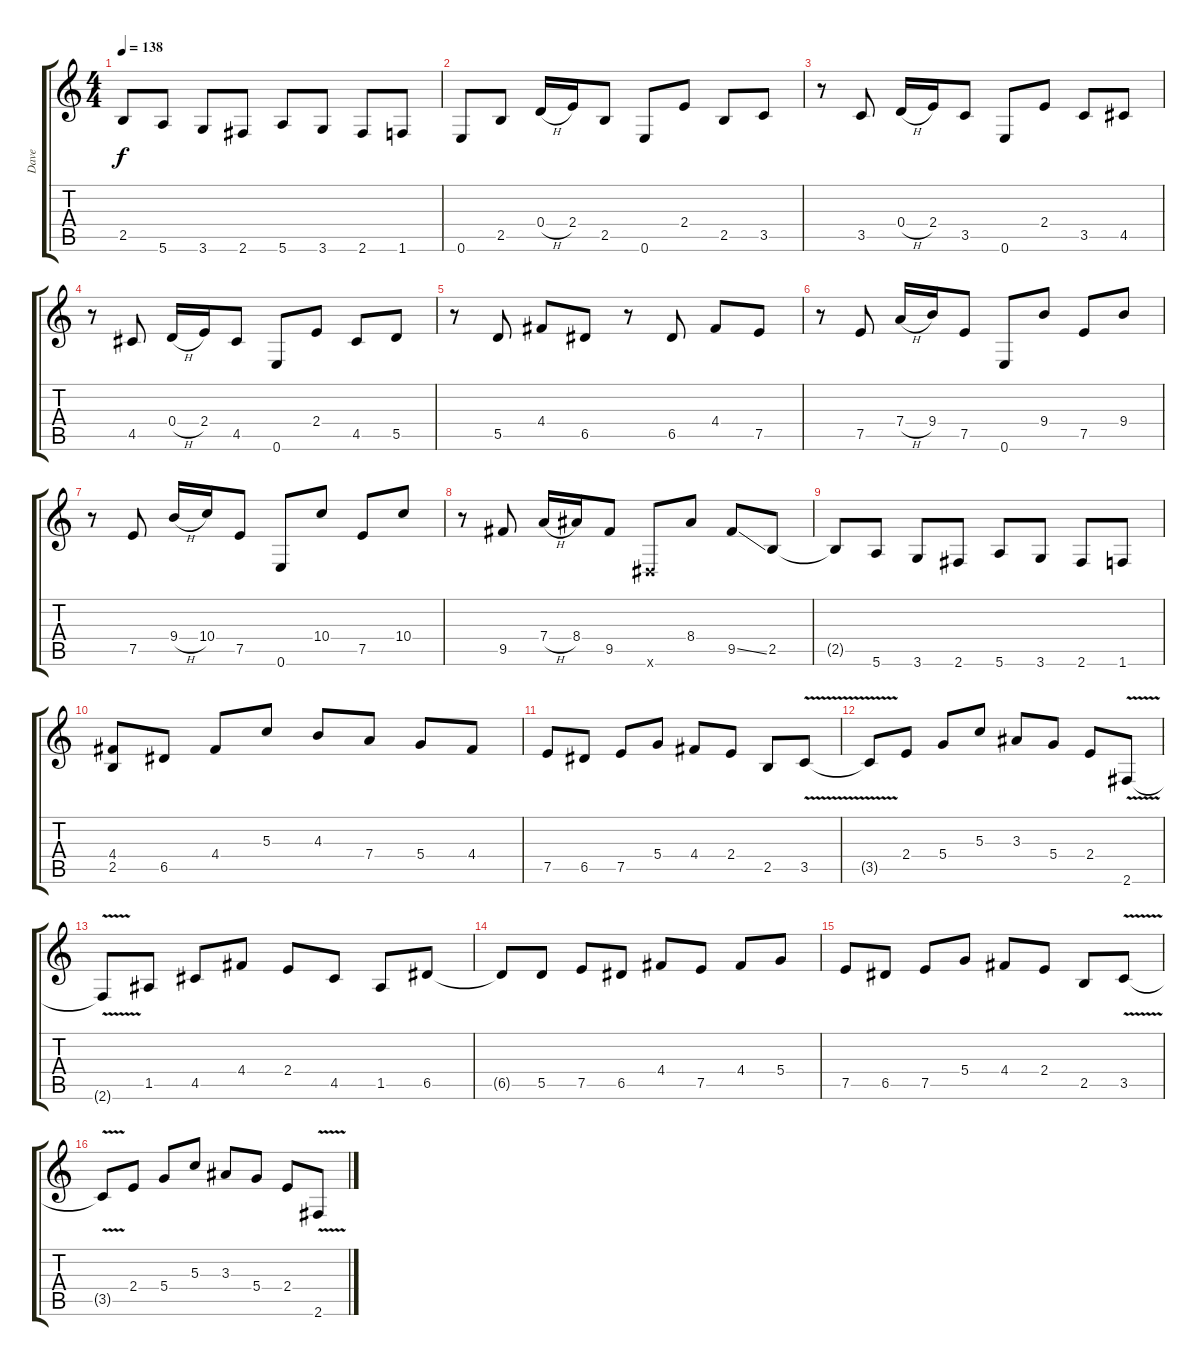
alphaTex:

\track ("Dave" "Dave") {instrument distortionguitar}
\staff {score tabs}
\tuning (E4 B3 G3 D3 A2 E2) {hide}
\ts (4 4)
\tempo 138
\clef g2
\ks c
2.5{t}.8{dy f} 5.6.8 3.6.8 2.6.8 5.6.8 3.6.8 2.6.8 1.6.8 |
0.6.8 2.5.8 0.4{h}.16 2.4.16 2.5.8 0.6.8 2.4.8 2.5.8 3.5.8 |
r.8 3.5.8 0.4{h}.16 2.4.16 3.5.8 0.6.8 2.4.8 3.5.8 4.5.8 |
r.8 4.5.8 0.4{h}.16 2.4.16 4.5.8 0.6.8 2.4.8 4.5.8 5.5.8 |
r.8 5.5.8 4.4.8 6.5.8 r.8 6.5.8 4.4.8 7.5.8 |
r.8 7.5.8 7.4{h}.16 9.4.16 7.5.8 0.6.8 9.4.8 7.5.8 9.4.8 |
r.8 7.5.8 9.4{h}.16 10.4.16 7.5.8 0.6.8 10.4.8 7.5.8 10.4.8 |
r.8 9.5.8 7.4{h}.16 8.4.16 9.5.8 -1.6{x}.8 8.4.8 9.5{ss}.8 2.5.8 |
2.5{t}.8 5.6.8 3.6.8 2.6.8 5.6.8 3.6.8 2.6.8 1.6.8 |
(4.4 2.5).8 6.5.8 4.4.8 5.3.8 4.3.8 7.4.8 5.4.8 4.4.8 |
7.5.8 6.5.8 7.5.8 5.4.8 4.4.8 2.4.8 2.5.8 3.5{v}.8 |
3.5{t}.8 2.4.8 5.4.8 5.3.8 3.3.8 5.4.8 2.4.8 2.6{v}.8 |
2.6{t}.8 1.5.8 4.5.8 4.4.8 2.4.8 4.5.8 1.5.8 6.5.8 |
6.5{t}.8 5.5.8 7.5.8 6.5.8 4.4.8 7.5.8 4.4.8 5.4.8 |
7.5.8 6.5.8 7.5.8 5.4.8 4.4.8 2.4.8 2.5.8 3.5{v}.8 |
3.5{t}.8 2.4.8 5.4.8 5.3.8 3.3.8 5.4.8 2.4.8 2.6{v}.8
